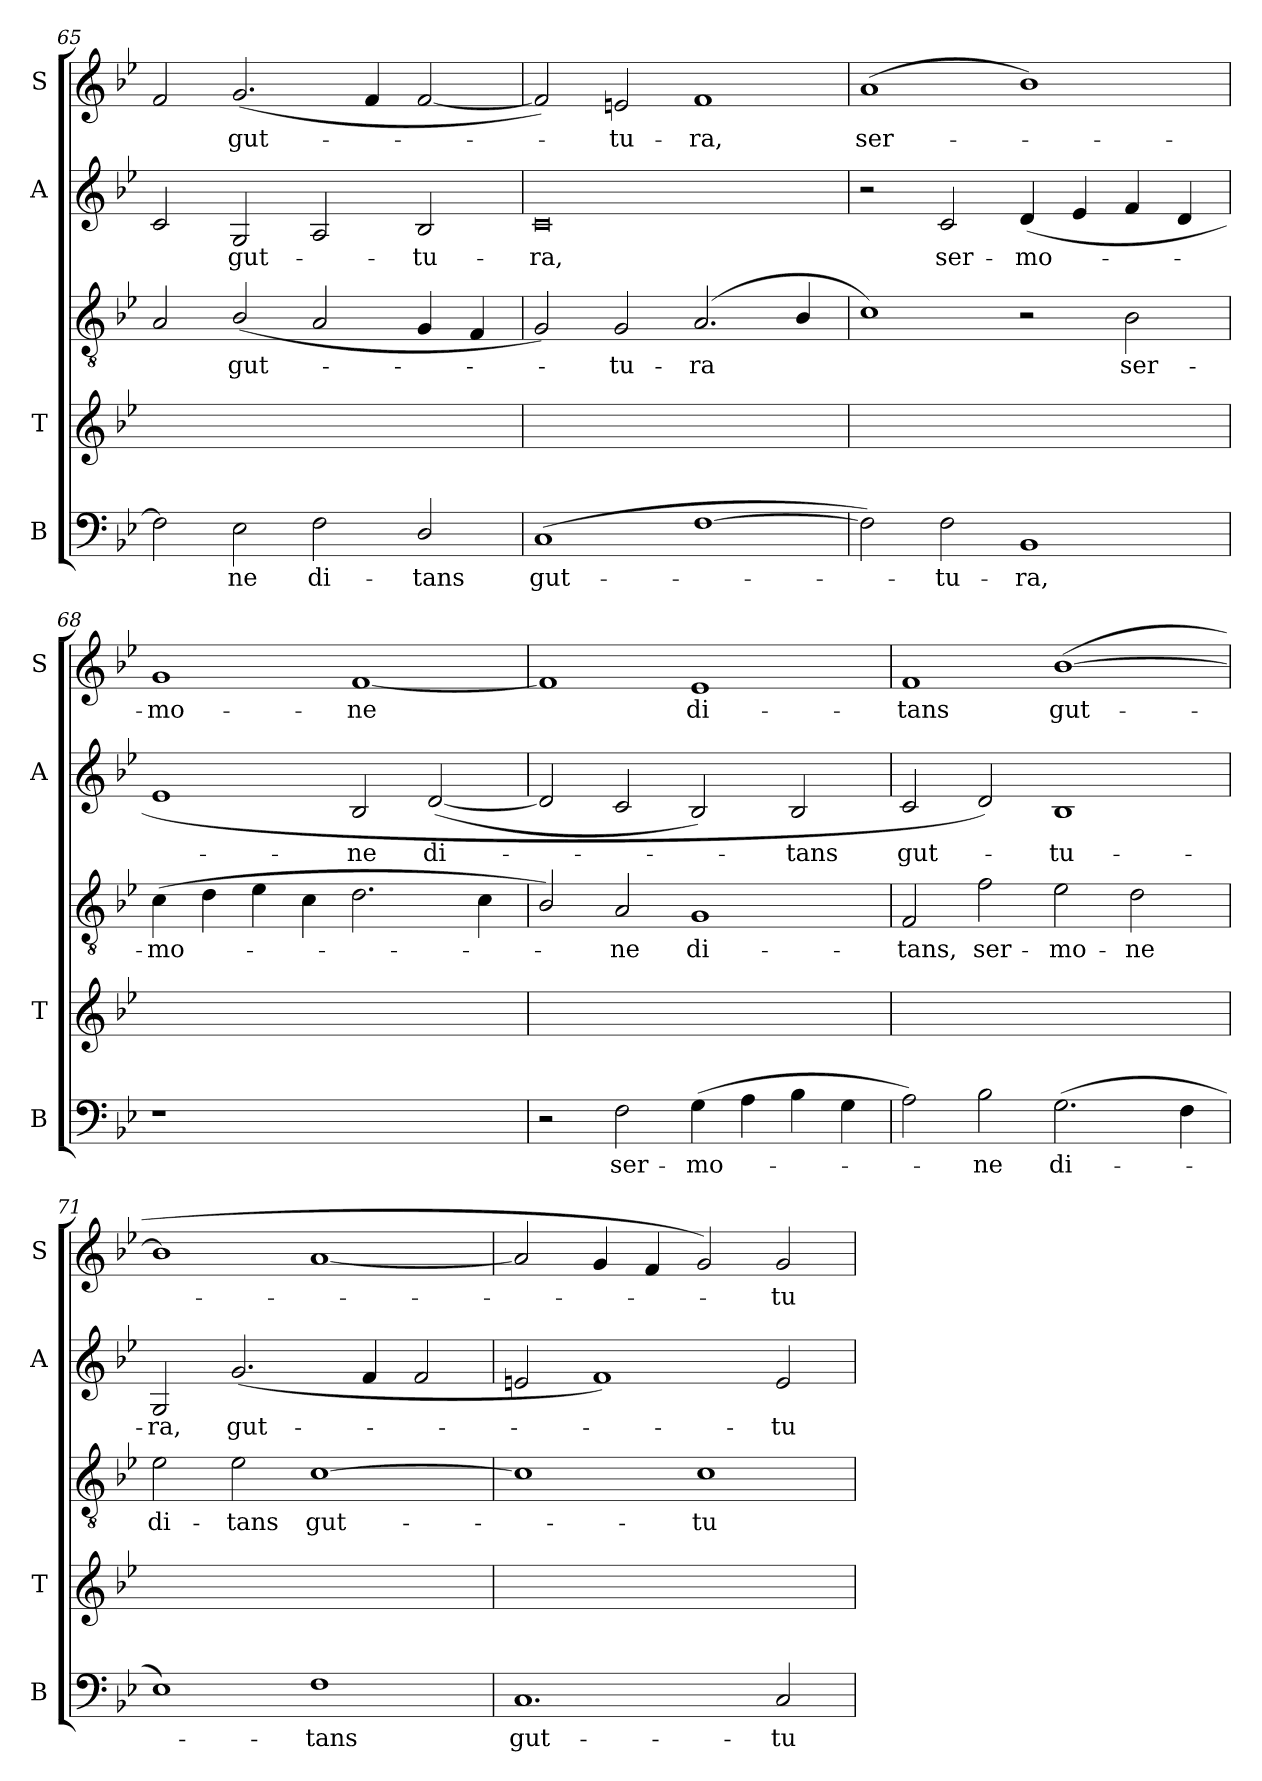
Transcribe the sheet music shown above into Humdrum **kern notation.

**kern	**text	**kern	**kern	**text	**kern	**text	**kern	**text
*part4	*part4	*part3	*part3	*part3	*part2	*part2	*part1	*part1
*staff5	*staff5	*staff4	*staff3	*staff3	*staff2	*staff2	*staff1	*staff1
*I"B	*	*I"T	*	*	*I"A	*	*I"S	*
*I'B	*	*I'T	*	*	*I'A	*	*I'S	*
*clefF4	*	*clefG2	*clefGv2	*	*clefG2	*	*clefG2	*
*k[b-e-]	*	*k[b-e-]	*k[b-e-]	*	*k[b-e-]	*	*k[b-e-]	*
*B-:	*	*B-:	*B-:	*	*B-:	*	*B-:	*
=65	=65	=65	=65	=65	=65	=65	=65	=65
2F\]	.	0ryy	2A/	.	2c/	.	2f/	.
!	!LO:LY:b	!	!	!LO:LY:b	!	!LO:LY:b	!	!LO:LY:b
2E-\	ne	.	(<2B-/	gut-	2G/	gut-	(<2.g/	gut-
!	!LO:LY:b	!	!	!	!	!	!	!
2F\	di-	.	2A/	.	2A/	.	.	.
.	.	.	.	.	.	.	4f/	.
!	!LO:LY:b	!	!	!	!	!LO:LY:b	!	!
2D/	-tans	.	4G/	.	2B-/	tu-	[2f/	.
.	.	.	4F/	.	.	.	.	.
=66	=66	=66	=66	=66	=66	=66	=66	=66
!	!LO:LY:b	!	!	!	!	!LO:LY:b	!	!
(>1C	gut-	0ryy	2G/)	.	0c	-ra,	2f/])	.
!	!	!	!	!LO:LY:b	!	!	!	!LO:LY:b
.	.	.	2G/	tu-	.	.	2en/	tu-
!	!	!	!	!LO:LY:b	!	!	!	!LO:LY:b
[1F	.	.	(<2.A/	-ra	.	.	1f	-ra,
.	.	.	4B-/	.	.	.	.	.
=67	=67	=67	=67	=67	=67	=67	=67	=67
!	!	!	!	!	!	!	!	!LO:LY:b
2F\])	.	0ryy	1c)	.	2r	.	(<1a	ser-
!	!LO:LY:b	!	!	!	!	!LO:LY:b	!	!
2F\	tu-	.	.	.	2c/	ser-	.	.
!	!LO:LY:b	!	!	!	!	!LO:LY:b	!	!
1BB-	-ra,	.	2r	.	(<4d/	-mo-	1b-)	.
.	.	.	.	.	4e-/	.	.	.
!	!	!	!	!LO:LY:b	!	!	!	!
.	.	.	2B-\	ser-	4f/	.	.	.
.	.	.	.	.	4d/	.	.	.
!!LO:PB:g=z
=68	=68	=68	=68	=68	=68	=68	=68	=68
!	!	!	!	!LO:LY:b	!	!	!	!LO:LY:b
1r	.	0ryy	(>4c\	-mo-	1e-	.	1g	mo-
.	.	.	4d\	.	.	.	.	.
.	.	.	4e-\	.	.	.	.	.
.	.	.	4c\	.	.	.	.	.
!	!	!	!	!	!	!LO:LY:b	!	!LO:LY:b
1ryy	.	.	2.d\	.	2B-/	ne	[1f	-ne
!	!	!	!	!	!	!LO:LY:b	!	!
.	.	.	.	.	(<[2d/	di-	.	.
.	.	.	4c\	.	.	.	.	.
=69	=69	=69	=69	=69	=69	=69	=69	=69
2r	.	0ryy	2B-/)	.	2d/]	.	1f]	.
!	!LO:LY:b	!	!	!LO:LY:b	!	!	!	!
2F\	ser-	.	2A/	ne	2c/	.	.	.
!	!LO:LY:b	!	!	!LO:LY:b	!	!	!	!LO:LY:b
(>4G\	-mo-	.	1G	di-	2B-/)	.	1e-	di-
4A\	.	.	.	.	.	.	.	.
!	!	!	!	!	!	!LO:LY:b	!	!
4B-\	.	.	.	.	2B-/	tans	.	.
4G\	.	.	.	.	.	.	.	.
=70	=70	=70	=70	=70	=70	=70	=70	=70
!	!	!	!	!LO:LY:b	!	!LO:LY:b	!	!LO:LY:b
2A\)	.	0ryy	2F/	-tans,	2c/	gut-	1f	-tans
!	!LO:LY:b	!	!	!LO:LY:b	!	!	!	!
2B-\	ne	.	2f\	ser-	2d/)	.	.	.
!	!LO:LY:b	!	!	!LO:LY:b	!	!LO:LY:b	!	!LO:LY:b
(>2.G\	di-	.	2e-\	-mo-	1B-	tu-	(<[1b-	gut-
!	!	!	!	!LO:LY:b	!	!	!	!
.	.	.	2d\	-ne	.	.	.	.
4F\	.	.	.	.	.	.	.	.
=71	=71	=71	=71	=71	=71	=71	=71	=71
*	*	*	*	*	*	*	*MM197	*
!	!	!	!	!LO:LY:b	!	!LO:LY:b	!	!
1E-)	.	0ryy	2e-\	di-	2G/	-ra,	1b-]	.
!	!	!	!	!LO:LY:b	!	!LO:LY:b	!	!
.	.	.	2e-\	-tans	(<2.g/	gut-	.	.
*	*	*	*	*	*	*	*MM192	*
!	!LO:LY:b	!	!	!LO:LY:b	!	!	!	!
1F	tans	.	[1c	gut-	.	.	[1a	.
.	.	.	.	.	4f/	.	.	.
.	.	.	.	.	2f/	.	.	.
=72	=72	=72	=72	=72	=72	=72	=72	=72
*	*	*	*	*	*	*	*MM188	*
!	!LO:LY:b	!	!	!	!	!	!	!
1.C	gut-	0ryy	1c]	.	2en/	.	2a/]	.
*	*	*	*	*	*	*	*MM186	*
.	.	.	.	.	1f)	.	4g/	.
*	*	*	*	*	*	*	*MM185	*
.	.	.	.	.	.	.	4f/	.
*	*	*	*	*	*	*	*MM183	*
!	!	!	!	!LO:LY:b	!	!	!	!
.	.	.	1c	tu-	.	.	2g/)	.
*	*	*	*	*	*	*	*MM181	*
!	!LO:LY:b	!	!	!	!	!LO:LY:b	!	!LO:LY:b
2C/	-tu-	.	.	.	2e/	tu-	2g/	tu-
=	=	=	=	=	=	=	=	=
*-	*-	*-	*-	*-	*-	*-	*-	*-
